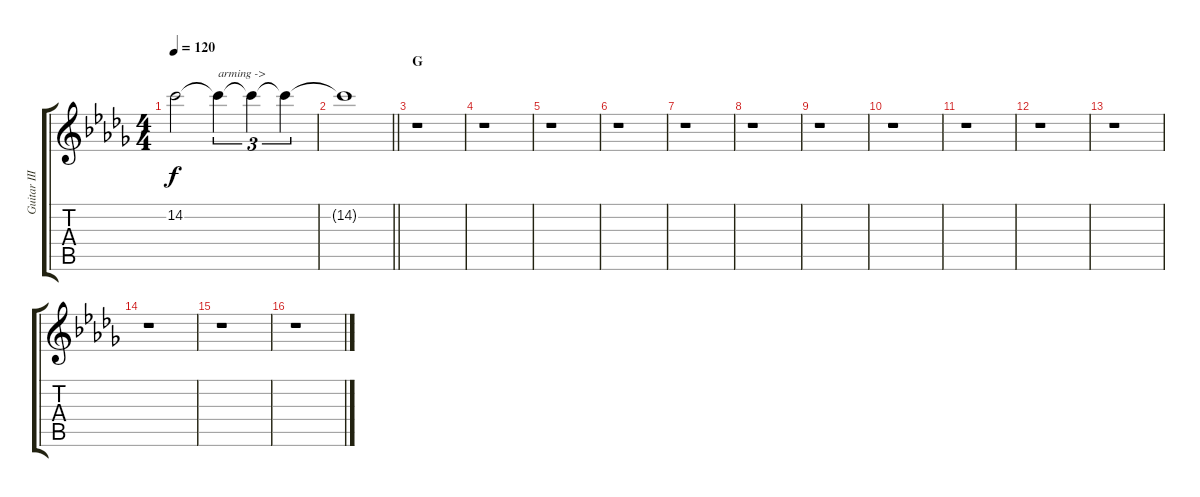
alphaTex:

\track ("Guitar III" "Guitar III") {instrument electricguitarclean}
\staff {score tabs}
\tuning (Eb4 Bb3 Gb3 Db3 Ab2 Eb2) {hide}
\ts (4 4)
\tempo 120
\clef g2
\ks db
14.2.2{dy f} 14.2{t}.4{tu (3 2) txt "arming ->"} 14.2{t}.4{tu (3 2)} 14.2{t}.4{tu (3 2)} |
\barLineRight lightlight
14.2{t}.1 |
\section ("" "G")
r.1 |
r.1 |
r.1 |
r.1 |
r.1 |
r.1 |
r.1 |
r.1 |
r.1 |
r.1 |
r.1 |
r.1 |
r.1 |
r.1
